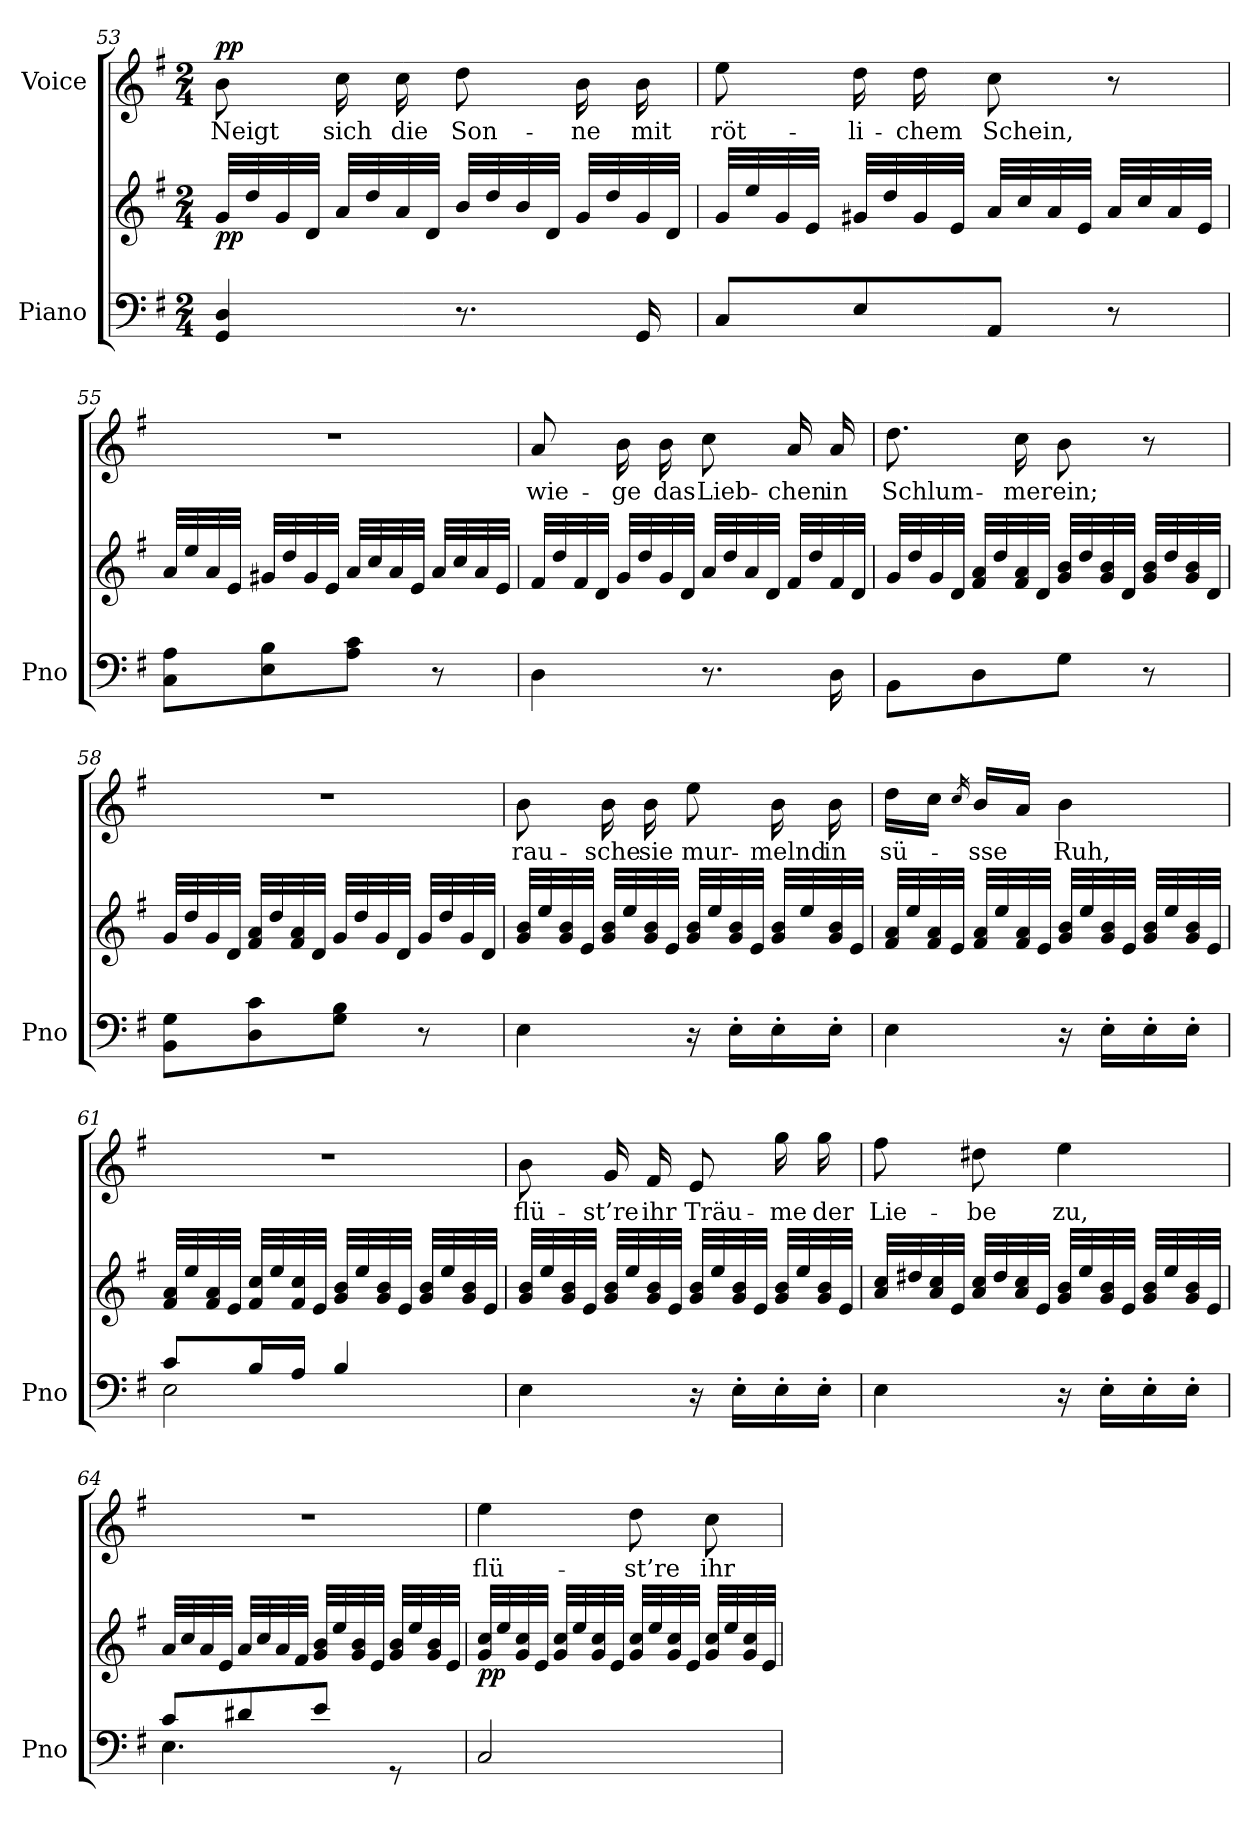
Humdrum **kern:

**kern	**kern	**dynam	**kern	**text	**dynam
*part2	*part2	*part2	*part1	*part1	*part1
*staff3	*staff2	*staff2/3	*staff1	*staff1	*staff1
*I"Piano	*	*	*I"Voice	*	*
*I'Pno	*	*	*	*	*
*clefF4	*clefG2	*	*clefG2	*	*
*k[f#]	*k[f#]	*	*k[f#]	*	*
*M2/4	*M2/4	*	*M2/4	*	*
=53	=53	=53	=53	=53	=53
!	!	!LO:DY:b	!	!LO:LY:b	!LO:DY:a
4GG/ 4D/	32g/LLL	pp	8b\	Neigt	pp
.	32dd/	.	.	.	.
.	32g/	.	.	.	.
.	32d/JJJ	.	.	.	.
!	!	!	!	!LO:LY:b	!
.	32a/LLL	.	16cc\	sich	.
.	32dd/	.	.	.	.
!	!	!	!	!LO:LY:b	!
.	32a/	.	16cc\	die	.
.	32d/JJJ	.	.	.	.
!	!	!	!	!LO:LY:b	!
8.r	32b/LLL	.	8dd\	Son-	.
.	32dd/	.	.	.	.
.	32b/	.	.	.	.
.	32d/JJJ	.	.	.	.
!	!	!	!	!LO:LY:b	!
.	32g/LLL	.	16b\	-ne	.
.	32dd/	.	.	.	.
!	!	!	!	!LO:LY:b	!
16GG/	32g/	.	16b\	mit	.
.	32d/JJJ	.	.	.	.
!!LO:LB:g=z
=54	=54	=54	=54	=54	=54
!	!	!	!	!LO:LY:b	!
8C/L	32g/LLL	.	8ee\	röt-	.
.	32ee/	.	.	.	.
.	32g/	.	.	.	.
.	32e/JJJ	.	.	.	.
!	!	!	!	!LO:LY:b	!
8E/	32g#X/LLL	.	16dd\	-li-	.
.	32dd/	.	.	.	.
!	!	!	!	!LO:LY:b	!
.	32g#/	.	16dd\	-chem	.
.	32e/JJJ	.	.	.	.
!	!	!	!	!LO:LY:b	!
8AA/J	32a/LLL	.	8cc\	Schein,	.
.	32cc/	.	.	.	.
.	32a/	.	.	.	.
.	32e/JJJ	.	.	.	.
8r	32a/LLL	.	8r	.	.
.	32cc/	.	.	.	.
.	32a/	.	.	.	.
.	32e/JJJ	.	.	.	.
=55	=55	=55	=55	=55	=55
8C\ 8A\L	32a/LLL	.	2r	.	.
.	32ee/	.	.	.	.
.	32a/	.	.	.	.
.	32e/JJJ	.	.	.	.
8E\ 8B\	32g#X/LLL	.	.	.	.
.	32dd/	.	.	.	.
.	32g#/	.	.	.	.
.	32e/JJJ	.	.	.	.
8A\ 8c\J	32a/LLL	.	.	.	.
.	32cc/	.	.	.	.
.	32a/	.	.	.	.
.	32e/JJJ	.	.	.	.
8r	32a/LLL	.	.	.	.
.	32cc/	.	.	.	.
.	32a/	.	.	.	.
.	32e/JJJ	.	.	.	.
=56	=56	=56	=56	=56	=56
!	!	!	!	!LO:LY:b	!
4D\	32f#/LLL	.	8a/	wie-	.
.	32dd/	.	.	.	.
.	32f#/	.	.	.	.
.	32d/JJJ	.	.	.	.
!	!	!	!	!LO:LY:b	!
.	32g/LLL	.	16b\	-ge	.
.	32dd/	.	.	.	.
!	!	!	!	!LO:LY:b	!
.	32g/	.	16b\	das	.
.	32d/JJJ	.	.	.	.
!	!	!	!	!LO:LY:b	!
8.r	32a/LLL	.	8cc\	Lieb-	.
.	32dd/	.	.	.	.
.	32a/	.	.	.	.
.	32d/JJJ	.	.	.	.
!	!	!	!	!LO:LY:b	!
.	32f#/LLL	.	16a/	-chen	.
.	32dd/	.	.	.	.
!	!	!	!	!LO:LY:b	!
16D\	32f#/	.	16a/	in	.
.	32d/JJJ	.	.	.	.
!!LO:LB:g=z
=57	=57	=57	=57	=57	=57
!	!	!	!	!LO:LY:b	!
8BB\L	32g/LLL	.	8.dd\	Schlum-	.
.	32dd/	.	.	.	.
.	32g/	.	.	.	.
.	32d/JJJ	.	.	.	.
8D\	32f#/ 32a/LLL	.	.	.	.
.	32dd/	.	.	.	.
!	!	!	!	!LO:LY:b	!
.	32f#/ 32a/	.	16cc\	-mer	.
.	32d/JJJ	.	.	.	.
!	!	!	!	!LO:LY:b	!
8G\J	32g/ 32b/LLL	.	8b\	ein;	.
.	32dd/	.	.	.	.
.	32g/ 32b/	.	.	.	.
.	32d/JJJ	.	.	.	.
8r	32g/ 32b/LLL	.	8r	.	.
.	32dd/	.	.	.	.
.	32g/ 32b/	.	.	.	.
.	32d/JJJ	.	.	.	.
=58	=58	=58	=58	=58	=58
8BB\ 8G\L	32g/LLL	.	2r	.	.
.	32dd/	.	.	.	.
.	32g/	.	.	.	.
.	32d/JJJ	.	.	.	.
8D\ 8c\	32f#/ 32a/LLL	.	.	.	.
.	32dd/	.	.	.	.
.	32f#/ 32a/	.	.	.	.
.	32d/JJJ	.	.	.	.
8G\ 8B\J	32g/LLL	.	.	.	.
.	32dd/	.	.	.	.
.	32g/	.	.	.	.
.	32d/JJJ	.	.	.	.
8r	32g/LLL	.	.	.	.
.	32dd/	.	.	.	.
.	32g/	.	.	.	.
.	32d/JJJ	.	.	.	.
=59	=59	=59	=59	=59	=59
!	!	!	!	!LO:LY:b	!
4E\	32g/ 32b/LLL	.	8b\	rau-	.
.	32ee/	.	.	.	.
.	32g/ 32b/	.	.	.	.
.	32e/JJJ	.	.	.	.
!	!	!	!	!LO:LY:b	!
.	32g/ 32b/LLL	.	16b\	-sche	.
.	32ee/	.	.	.	.
!	!	!	!	!LO:LY:b	!
.	32g/ 32b/	.	16b\	sie	.
.	32e/JJJ	.	.	.	.
!	!	!	!	!LO:LY:b	!
16r	32g/ 32b/LLL	.	8ee\	mur-	.
.	32ee/	.	.	.	.
16E'\LL	32g/ 32b/	.	.	.	.
.	32e/JJJ	.	.	.	.
!	!	!	!	!LO:LY:b	!
16E'\	32g/ 32b/LLL	.	16b\	-melnd	.
.	32ee/	.	.	.	.
!	!	!	!	!LO:LY:b	!
16E'\JJ	32g/ 32b/	.	16b\	in	.
.	32e/JJJ	.	.	.	.
!!LO:PB:g=z
=60	=60	=60	=60	=60	=60
!	!	!	!	!LO:LY:b	!
4E\	32f#/ 32a/LLL	.	16dd\LL	sü-	.
.	32ee/	.	.	.	.
.	32f#/ 32a/	.	16cc\JJ	.	.
.	32e/JJJ	.	.	.	.
.	.	.	16qcc/	.	.
!	!	!	!	!LO:LY:b	!
.	32f#/ 32a/LLL	.	16b/LL	-sse	.
.	32ee/	.	.	.	.
.	32f#/ 32a/	.	16a/JJ	.	.
.	32e/JJJ	.	.	.	.
!	!	!	!	!LO:LY:b	!
16r	32g/ 32b/LLL	.	4b\	Ruh,	.
.	32ee/	.	.	.	.
16E'\LL	32g/ 32b/	.	.	.	.
.	32e/JJJ	.	.	.	.
16E'\	32g/ 32b/LLL	.	.	.	.
.	32ee/	.	.	.	.
16E'\JJ	32g/ 32b/	.	.	.	.
.	32e/JJJ	.	.	.	.
=61	=61	=61	=61	=61	=61
*^	*	*	*	*	*
8c/L	2E\	32f#/ 32a/LLL	.	2r	.	.
.	.	32ee/	.	.	.	.
.	.	32f#/ 32a/	.	.	.	.
.	.	32e/JJJ	.	.	.	.
16B/L	.	32f#/ 32cc/LLL	.	.	.	.
.	.	32ee/	.	.	.	.
16A/JJ	.	32f#/ 32cc/	.	.	.	.
.	.	32e/JJJ	.	.	.	.
4B/	.	32g/ 32b/LLL	.	.	.	.
.	.	32ee/	.	.	.	.
.	.	32g/ 32b/	.	.	.	.
.	.	32e/JJJ	.	.	.	.
.	.	32g/ 32b/LLL	.	.	.	.
.	.	32ee/	.	.	.	.
.	.	32g/ 32b/	.	.	.	.
.	.	32e/JJJ	.	.	.	.
*v	*v	*	*	*	*	*
=62	=62	=62	=62	=62	=62
!	!	!	!	!LO:LY:b	!
4E\	32g/ 32b/LLL	.	8b\	flü-	.
.	32ee/	.	.	.	.
.	32g/ 32b/	.	.	.	.
.	32e/JJJ	.	.	.	.
!	!	!	!	!LO:LY:b	!
.	32g/ 32b/LLL	.	16g/	-st’re	.
.	32ee/	.	.	.	.
!	!	!	!	!LO:LY:b	!
.	32g/ 32b/	.	16f#/	ihr	.
.	32e/JJJ	.	.	.	.
!	!	!	!	!LO:LY:b	!
16r	32g/ 32b/LLL	.	8e/	Träu-	.
.	32ee/	.	.	.	.
16E'\LL	32g/ 32b/	.	.	.	.
.	32e/JJJ	.	.	.	.
!	!	!	!	!LO:LY:b	!
16E'\	32g/ 32b/LLL	.	16gg\	-me	.
.	32ee/	.	.	.	.
!	!	!	!	!LO:LY:b	!
16E'\JJ	32g/ 32b/	.	16gg\	der	.
.	32e/JJJ	.	.	.	.
!!LO:LB:g=z
=63	=63	=63	=63	=63	=63
!	!	!	!	!LO:LY:b	!
4E\	32a/ 32cc/LLL	.	8ff#\	Lie-	.
.	32dd#X/	.	.	.	.
.	32a/ 32cc/	.	.	.	.
.	32e/JJJ	.	.	.	.
!	!	!	!	!LO:LY:b	!
.	32a/ 32cc/LLL	.	8dd#X\	-be	.
.	32dd#/	.	.	.	.
.	32a/ 32cc/	.	.	.	.
.	32e/JJJ	.	.	.	.
!	!	!	!	!LO:LY:b	!
16r	32g/ 32b/LLL	.	4ee\	zu,	.
.	32ee/	.	.	.	.
16E'\LL	32g/ 32b/	.	.	.	.
.	32e/JJJ	.	.	.	.
16E'\	32g/ 32b/LLL	.	.	.	.
.	32ee/	.	.	.	.
16E'\JJ	32g/ 32b/	.	.	.	.
.	32e/JJJ	.	.	.	.
=64	=64	=64	=64	=64	=64
*^	*	*	*	*	*
8c/L	4.E\	32a/LLL	.	2r	.	.
.	.	32cc/	.	.	.	.
.	.	32a/	.	.	.	.
.	.	32e/JJJ	.	.	.	.
8d#X/	.	32a/LLL	.	.	.	.
.	.	32cc/	.	.	.	.
.	.	32a/	.	.	.	.
.	.	32f#/JJJ	.	.	.	.
8e/J	.	32g/ 32b/LLL	.	.	.	.
.	.	32ee/	.	.	.	.
.	.	32g/ 32b/	.	.	.	.
.	.	32e/JJJ	.	.	.	.
8rGG	8ryy	32g/ 32b/LLL	.	.	.	.
.	.	32ee/	.	.	.	.
.	.	32g/ 32b/	.	.	.	.
.	.	32e/JJJ	.	.	.	.
*v	*v	*	*	*	*	*
=65	=65	=65	=65	=65	=65
!	!	!LO:DY:b	!	!LO:LY:b	!
2C/	32g/ 32cc/LLL	pp	4ee\	flü-	.
.	32ee/	.	.	.	.
.	32g/ 32cc/	.	.	.	.
.	32e/JJJ	.	.	.	.
.	32g/ 32cc/LLL	.	.	.	.
.	32ee/	.	.	.	.
.	32g/ 32cc/	.	.	.	.
.	32e/JJJ	.	.	.	.
!	!	!	!	!LO:LY:b	!
.	32g/ 32cc/LLL	.	8dd\	-st’re	.
.	32ee/	.	.	.	.
.	32g/ 32cc/	.	.	.	.
.	32e/JJJ	.	.	.	.
!	!	!	!	!LO:LY:b	!
.	32g/ 32cc/LLL	.	8cc\	ihr	.
.	32ee/	.	.	.	.
.	32g/ 32cc/	.	.	.	.
.	32e/JJJ	.	.	.	.
=	=	=	=	=	=
*-	*-	*-	*-	*-	*-
